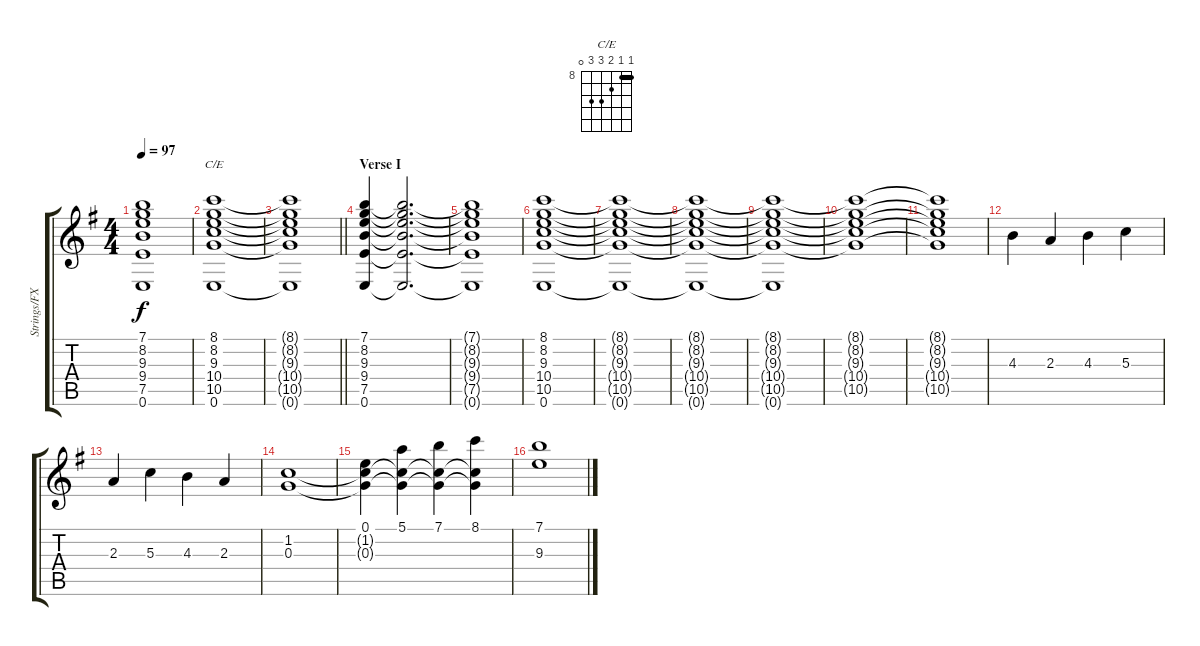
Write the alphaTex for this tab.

\track ("Strings/FX/Choir" "Strings/FX") {instrument electricbassfinger}
\staff {score tabs}
\tuning (E4 B3 G3 D3 A2 E2) {hide}
\chord ("C/E" 8 8 9 10 10 0) {firstfret 8 barre 8}
\ts (4 4)
\tempo 97
\clef g2
\ks g
(7.1{t} 8.2{t} 9.3{t} 9.4{t} 7.5{t} 0.6{t}).1{dy f} |
(8.1 8.2 9.3 10.4 10.5 0.6).1{ch "C/E"} |
\barLineRight lightlight
(8.1{t} 8.2{t} 9.3{t} 10.4{t} 10.5{t} 0.6{t}).1 |
\section ("" "Verse I")
(7.1 8.2 9.3 9.4 7.5 0.6).4 (7.1{t} 8.2{t} 9.3{t} 9.4{t} 7.5{t} 0.6{t}).2{d} |
(7.1{t} 8.2{t} 9.3{t} 9.4{t} 7.5{t} 0.6{t}).1 |
(8.1 8.2 9.3 10.4 10.5 0.6).1 |
(8.1{t} 8.2{t} 9.3{t} 10.4{t} 10.5{t} 0.6{t}).1 |
(8.1{t} 8.2{t} 9.3{t} 10.4{t} 10.5{t} 0.6{t}).1 |
(8.1{t} 8.2{t} 9.3{t} 10.4{t} 10.5{t} 0.6{t}).1 |
(8.1{t} 8.2{t} 9.3{t} 10.4{t} 10.5{t}).1 |
(8.1{t} 8.2{t} 9.3{t} 10.4{t} 10.5{t}).1 |
4.3.4{volume 11} 2.3.4 4.3.4 5.3.4 |
2.3.4 5.3.4 4.3.4 2.3.4 |
(1.2 0.3).1 |
(0.1 1.2{t} 0.3{t}).4 (5.1 1.2{t} 0.3{t}).4 (7.1 1.2{t} 0.3{t}).4 (8.1 1.2{t} 0.3{t}).4 |
(7.1 9.3).1
